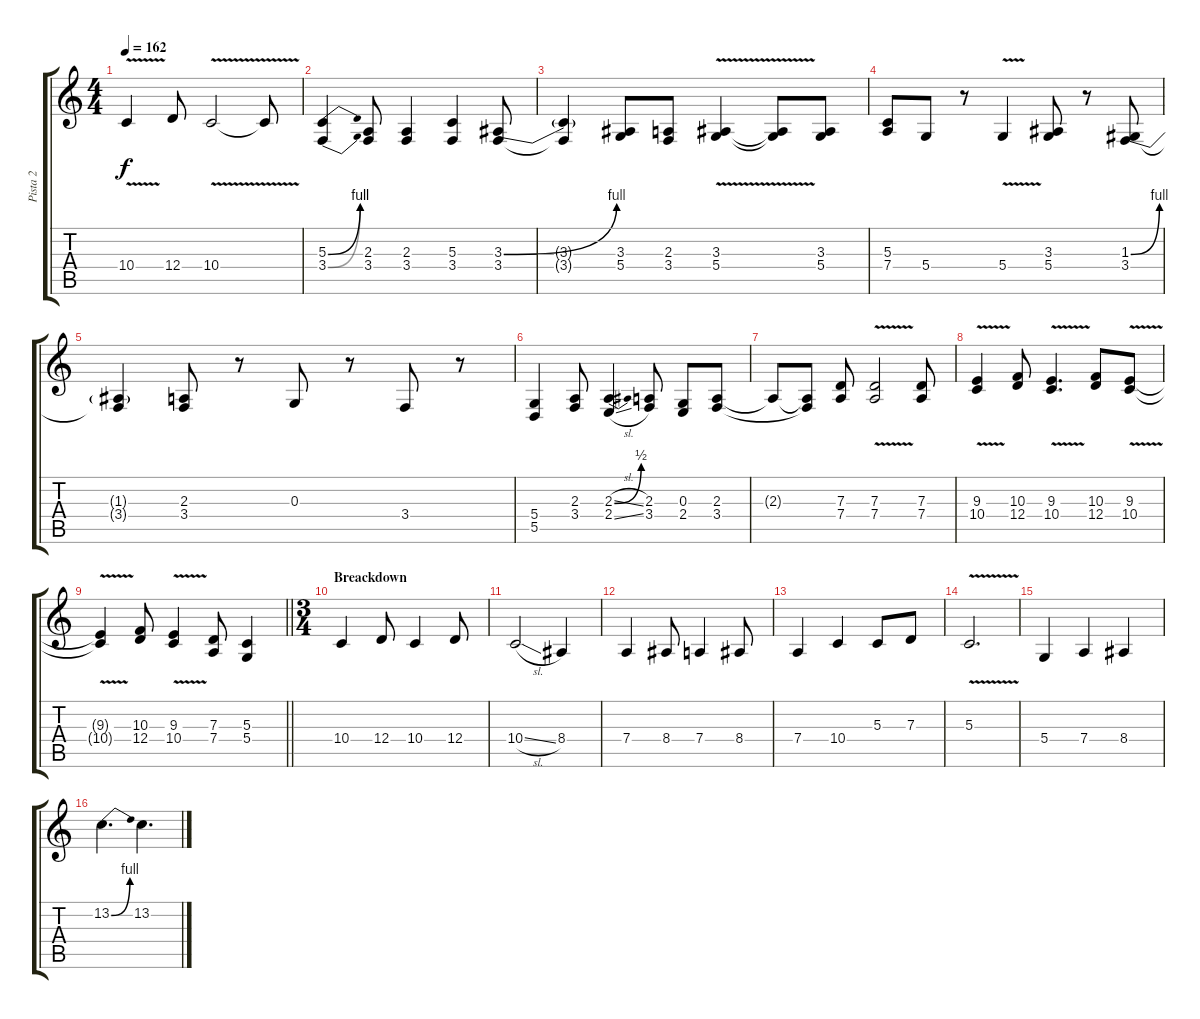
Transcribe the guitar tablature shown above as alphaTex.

\track ("Pista 2" "Pista 2") {instrument violin}
\staff {score tabs}
\tuning (E4 B3 G3 D3 A2 D2) {hide}
\ts (4 4)
\tempo 162
\clef g2
\ks c
10.4{v t}.4{dy f} 12.4.8 10.4{v}.2 10.4{t}.8 |
(5.3{be (bend 0 0 60 4)} 3.4{be (bend 0 0 60 4)}).4 (2.3 3.4).8 (2.3 3.4).4 (5.3 3.4).4 (3.3{be (bend 0 0 60 4)} 3.4).8 |
(3.3{t} 3.4{t}).4 (3.3 5.4).8 (2.3 3.4).8 (3.3{v} 5.4).4 (3.3{t} 5.4{t}).8 (3.3 5.4).8 |
(5.3 7.4).8 5.4.8 r.8 5.4{v}.4 (3.3 5.4).8 r.8 (1.3{be (bend 0 0 60 4)} 3.4).8 |
(1.3{t} 3.4{t}).4 (2.3 3.4).8 r.8 0.3.8 r.8 3.4.8 r.8 |
(5.4 5.5).4 (2.3 3.4).8 (2.3{be (bend 0 0 60 2) sl} 2.4{sl}).4 (2.3 3.4).8 (0.3 2.4).8 (2.3 3.4).8 |
2.3{t}.8 (2.3{t} 3.4{t}).8 (7.3 7.4).8 (7.3{v} 7.4).2 (7.3 7.4).8 |
(9.3{v} 10.4).4 (10.3 12.4).8 (9.3{v} 10.4{v}).4{d} (10.3 12.4).8 (9.3{v} 10.4{v}).8 |
\barLineRight lightlight
(9.3{t} 10.4{t}).4 (10.3 12.4).8 (9.3{v} 10.4{v}).4 (7.3 7.4).8 (5.3 5.4).4 |
\ts (3 4)
\section ("" "Breackdown")
10.4.4 12.4.8 10.4.4 12.4.8 |
10.4{sl}.2 8.4.4 |
7.4.4 8.4.8 7.4.4 8.4.8 |
7.4.4 10.4.4 5.3.8 7.3.8 |
5.3{v}.2{d} |
5.4.4 7.4.4 8.4.4 |
13.2{be (bend 0 0 60 4)}.4{d} 13.2.4{d}
